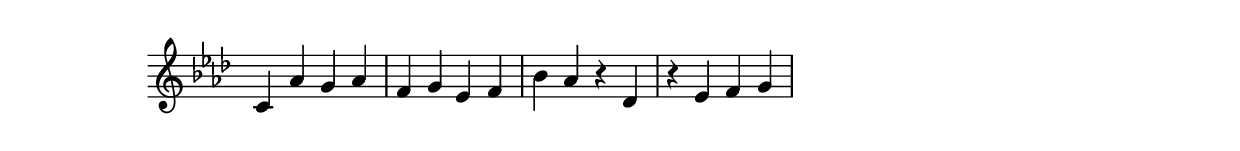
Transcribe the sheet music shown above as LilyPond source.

#(ly:set-option 'midi-extension "mid")
\version "2.12.3"
\include "english.ly"
\header{


}
%{
Mode: phrygian

| S d P d | m P g m | n d - r | - g m P |

%}
melody = {
\once \override Staff.TimeSignature #'stencil = ##f
\clef treble
\key c \phrygian
\autoBeamOn
\cadenzaOn


 \bar "|"  c'4 af'4 g'4 af'4 \bar "|"  f'4 g'4 ef'4 f'4 \bar "|"  bf'4 af'4 r4 df'4 \bar "|"  r4 ef'4 f'4 g'4 \bar "|" \break

}


text = \lyricmode {
              
}

\score{

<<
\new Voice = "one" {
\melody
}
\new Lyrics \lyricsto "one" \text
>>
\layout {
\context {
\Score
\remove "Bar_number_engraver"
}
}
\midi {
\context {
\Score
tempoWholesPerMinute = #(ly:make-moment 200 4)
}
}
}